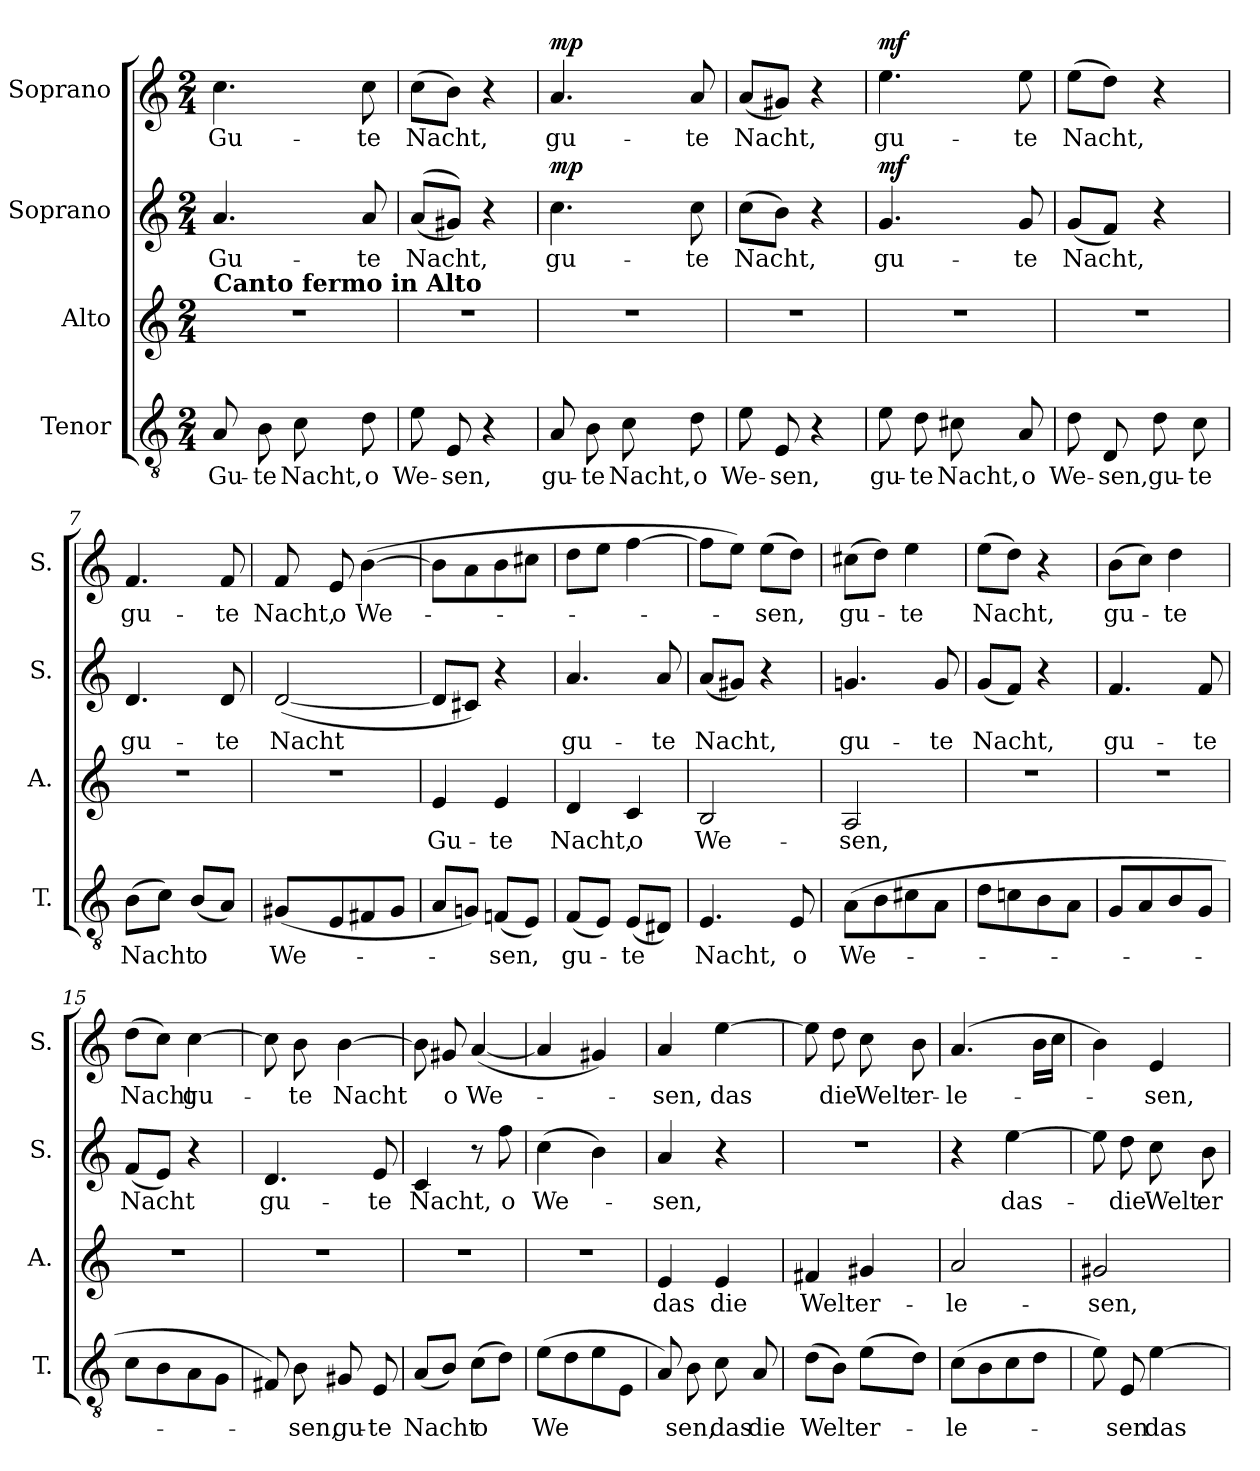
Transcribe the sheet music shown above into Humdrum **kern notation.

**kern	**text	**kern	**text	**kern	**text	**dynam	**kern	**text	**dynam
*part4	*part4	*part3	*part3	*part2	*part2	*part2	*part1	*part1	*part1
*staff4	*staff4	*staff3	*staff3	*staff2	*staff2	*staff2	*staff1	*staff1	*staff1
*I"Tenor	*	*I"Alto	*	*I"Soprano	*	*	*I"Soprano	*	*
*I'T.	*	*I'A.	*	*I'S.	*	*	*I'S.	*	*
*clefGv2	*	*clefG2	*	*clefG2	*	*	*clefG2	*	*
*k[]	*	*k[]	*	*k[]	*	*	*k[]	*	*
*M2/4	*	*M2/4	*	*M2/4	*	*	*M2/4	*	*
*MM55	*	*MM55	*	*MM55	*	*	*MM55	*	*
=1	=1	=1	=1	=1	=1	=1	=1	=1	=1
!	!	!LO:TX:a:B:t=Canto fermo in Alto	!	!	!	!	!	!	!
!	!LO:LY:b	!	!	!	!LO:LY:b	!	!	!LO:LY:b	!
8A/	Gu-	2r	.	4.a/	Gu-	.	4.cc\	Gu-	.
!	!LO:LY:b	!	!	!	!	!	!	!	!
8B\	-te	.	.	.	.	.	.	.	.
!	!LO:LY:b	!	!	!	!	!	!	!	!
8c\	Nacht,	.	.	.	.	.	.	.	.
!	!LO:LY:b	!	!	!	!LO:LY:b	!	!	!LO:LY:b	!
8d\	o	.	.	8a/	-te	.	8cc\	-te	.
=2	=2	=2	=2	=2	=2	=2	=2	=2	=2
!	!LO:LY:b	!	!	!	!LO:LY:b	!	!	!LO:LY:b	!
8e\	We-	2r	.	(<(<8a/L	Nacht,	.	(>8cc\L	Nacht,	.
!	!LO:LY:b	!	!	!	!	!	!	!	!
8E/	-sen,	.	.	8g#X/J))	.	.	8b\J)	.	.
4r	.	.	.	4r	.	.	4r	.	.
=3	=3	=3	=3	=3	=3	=3	=3	=3	=3
!	!LO:LY:b	!	!	!	!LO:LY:b	!LO:DY:b	!	!LO:LY:b	!LO:DY:b
8A/	gu-	2r	.	4.cc\	gu-	mp	4.a/	gu-	mp
!	!LO:LY:b	!	!	!	!	!	!	!	!
8B\	-te	.	.	.	.	.	.	.	.
!	!LO:LY:b	!	!	!	!	!	!	!	!
8c\	Nacht,	.	.	.	.	.	.	.	.
!	!LO:LY:b	!	!	!	!LO:LY:b	!	!	!LO:LY:b	!
8d\	o	.	.	8cc\	-te	.	8a/	-te	.
=4	=4	=4	=4	=4	=4	=4	=4	=4	=4
!	!LO:LY:b	!	!	!	!LO:LY:b	!	!	!LO:LY:b	!
8e\	We-	2r	.	(>8cc\L	Nacht,	.	(<8a/L	Nacht,	.
!	!LO:LY:b	!	!	!	!	!	!	!	!
8E/	-sen,	.	.	8b\J)	.	.	8g#X/J)	.	.
4r	.	.	.	4r	.	.	4r	.	.
=5	=5	=5	=5	=5	=5	=5	=5	=5	=5
!	!LO:LY:b	!	!	!	!LO:LY:b	!LO:DY:b	!	!LO:LY:b	!LO:DY:b
8e\	gu-	2r	.	4.g/	gu-	mf	4.ee\	gu-	mf
!	!LO:LY:b	!	!	!	!	!	!	!	!
8d\	-te	.	.	.	.	.	.	.	.
!	!LO:LY:b	!	!	!	!	!	!	!	!
8c#X\	Nacht,	.	.	.	.	.	.	.	.
!	!LO:LY:b	!	!	!	!LO:LY:b	!	!	!LO:LY:b	!
8A/	o	.	.	8g/	-te	.	8ee\	-te	.
=6	=6	=6	=6	=6	=6	=6	=6	=6	=6
!	!LO:LY:b	!	!	!	!LO:LY:b	!	!	!LO:LY:b	!
8d\	We-	2r	.	(<8g/L	Nacht,	.	(>8ee\L	Nacht,	.
!	!LO:LY:b	!	!	!	!	!	!	!	!
8D/	-sen,	.	.	8f/J)	.	.	8dd\J)	.	.
!	!LO:LY:b	!	!	!	!	!	!	!	!
8d\	gu-	.	.	4r	.	.	4r	.	.
!	!LO:LY:b	!	!	!	!	!	!	!	!
8c\	-te	.	.	.	.	.	.	.	.
=7	=7	=7	=7	=7	=7	=7	=7	=7	=7
!	!LO:LY:b	!	!	!	!LO:LY:b	!	!	!LO:LY:b	!
(>8B\L	Nacht	2r	.	4.d/	gu-	.	4.f/	gu-	.
8c\J)	.	.	.	.	.	.	.	.	.
!	!LO:LY:b	!	!	!	!	!	!	!	!
(<8B/L	o	.	.	.	.	.	.	.	.
!	!	!	!	!	!LO:LY:b	!	!	!LO:LY:b	!
8A/J)	.	.	.	8d/	-te	.	8f/	-te	.
!!LO:LB:g=z
=8	=8	=8	=8	=8	=8	=8	=8	=8	=8
!	!LO:LY:b	!	!	!	!LO:LY:b	!	!	!LO:LY:b	!
(>8G#X/L	We-	2r	.	(>[2d/	Nacht	.	8f/	Nacht,	.
!	!	!	!	!	!	!	!	!LO:LY:b	!
8E/	.	.	.	.	.	.	8e/	o	.
!	!	!	!	!	!	!	!	!LO:LY:b	!
8F#X/	.	.	.	.	.	.	(>[4b\	We-	.
8G#/J	.	.	.	.	.	.	.	.	.
=9	=9	=9	=9	=9	=9	=9	=9	=9	=9
!	!	!	!LO:LY:b	!	!	!	!	!	!
8A/L	.	4e/	Gu-	8d/L]	.	.	8b\L]	.	.
8Gn/J)	.	.	.	8c#X/J)	.	.	8a\	.	.
!	!LO:LY:b	!	!LO:LY:b	!	!	!	!	!	!
(<8Fn/L	-sen,	4e/	-te	4r	.	.	8b\	.	.
8E/J)	.	.	.	.	.	.	8cc#X\J	.	.
=10	=10	=10	=10	=10	=10	=10	=10	=10	=10
!	!LO:LY:b	!	!LO:LY:b	!	!LO:LY:b	!	!	!	!
(<8F/L	gu-	4d/	Nacht,	4.a/	gu-	.	8dd\L	.	.
8E/J)	.	.	.	.	.	.	8ee\J	.	.
!	!LO:LY:b	!	!LO:LY:b	!	!	!	!	!	!
(<8E/L	-te	4c/	o	.	.	.	[4ff\	.	.
!	!	!	!	!	!LO:LY:b	!	!	!	!
8D#X/J)	.	.	.	8a/	-te	.	.	.	.
=11	=11	=11	=11	=11	=11	=11	=11	=11	=11
!	!LO:LY:b	!	!LO:LY:b	!	!LO:LY:b	!	!	!	!
4.E/	Nacht,	2B/	We-	(<8a/L	Nacht,	.	8ff\L]	.	.
.	.	.	.	8g#X/J)	.	.	8ee\J)	.	.
!	!	!	!	!	!	!	!	!LO:LY:b	!
.	.	.	.	4r	.	.	(>8ee\L	-sen,	.
!	!LO:LY:b	!	!	!	!	!	!	!	!
8E/	o	.	.	.	.	.	8dd\J)	.	.
=12	=12	=12	=12	=12	=12	=12	=12	=12	=12
!	!LO:LY:b	!	!LO:LY:b	!	!LO:LY:b	!	!	!LO:LY:b	!
(>8A\L	We-	2A/	-sen,	4.gn/	gu-	.	(>8cc#X\L	gu-	.
8B\	.	.	.	.	.	.	8dd\J)	.	.
!	!	!	!	!	!	!	!	!LO:LY:b	!
8c#X\	.	.	.	.	.	.	4ee\	-te	.
!	!	!	!	!	!LO:LY:b	!	!	!	!
8A\J	.	.	.	8g/	-te	.	.	.	.
=13	=13	=13	=13	=13	=13	=13	=13	=13	=13
!	!	!	!	!	!LO:LY:b	!	!	!LO:LY:b	!
8d\L	.	2r	.	(<8g/L	Nacht,	.	(>8ee\L	Nacht,	.
8cn\	.	.	.	8f/J)	.	.	8dd\J)	.	.
8B\	.	.	.	4r	.	.	4r	.	.
8A\J	.	.	.	.	.	.	.	.	.
=14	=14	=14	=14	=14	=14	=14	=14	=14	=14
!	!	!	!	!	!LO:LY:b	!	!	!LO:LY:b	!
8G/L	.	2r	.	4.f/	gu-	.	(>8b\L	gu-	.
8A/	.	.	.	.	.	.	8cc\J)	.	.
!	!	!	!	!	!	!	!	!LO:LY:b	!
8B/	.	.	.	.	.	.	4dd\	te	.
!	!	!	!	!	!LO:LY:b	!	!	!	!
8G/J	.	.	.	8f/	-te	.	.	.	.
=15	=15	=15	=15	=15	=15	=15	=15	=15	=15
!	!	!	!	!	!LO:LY:b	!	!	!LO:LY:b	!
8c\L	.	2r	.	(<8f/L	Nacht	.	(>8dd\L	Nacht	.
8B\	.	.	.	8e/J)	.	.	8cc\J)	.	.
!	!	!	!	!	!	!	!	!LO:LY:b	!
8A\	.	.	.	4r	.	.	[4cc\	gu-	.
8G\J	.	.	.	.	.	.	.	.	.
!!LO:PB:g=z
=16	=16	=16	=16	=16	=16	=16	=16	=16	=16
!	!	!	!	!	!LO:LY:b	!	!	!	!
8F#X/)	.	2r	.	4.d/	gu-	.	8cc\]	.	.
!	!LO:LY:b	!	!	!	!	!	!	!LO:LY:b	!
8B\	-sen,	.	.	.	.	.	8b\	-te	.
!	!LO:LY:b	!	!	!	!	!	!	!LO:LY:b	!
8G#X/	gu-	.	.	.	.	.	[4b\	Nacht	.
!	!LO:LY:b	!	!	!	!LO:LY:b	!	!	!	!
8E/	-te	.	.	8e/	-te	.	.	.	.
=17	=17	=17	=17	=17	=17	=17	=17	=17	=17
!	!LO:LY:b	!	!	!	!LO:LY:b	!	!	!	!
(<8A/L	Nacht	2r	.	4c/	Nacht,	.	8b\]	.	.
!	!	!	!	!	!	!	!	!LO:LY:b	!
8B/J)	.	.	.	.	.	.	8g#X/	o	.
!	!LO:LY:b	!	!	!	!	!	!	!LO:LY:b	!
(>8c\L	o	.	.	8r	.	.	(<[4a/	We-	.
!	!	!	!	!	!LO:LY:b	!	!	!	!
8d\J)	.	.	.	8ff\	o	.	.	.	.
=18	=18	=18	=18	=18	=18	=18	=18	=18	=18
!	!LO:LY:b	!	!	!	!LO:LY:b	!	!	!	!
(>8e\L	We	2r	.	(>4cc\	We-	.	4a/]	.	.
8d\	.	.	.	.	.	.	.	.	.
8e\	.	.	.	4b\)	.	.	4g#X/)	.	.
8E/J	.	.	.	.	.	.	.	.	.
=19	=19	=19	=19	=19	=19	=19	=19	=19	=19
!	!	!	!LO:LY:b	!	!LO:LY:b	!	!	!LO:LY:b	!
8A/)	.	4e/	das	4a/	-sen,	.	4a/	-sen,	.
!	!LO:LY:b	!	!	!	!	!	!	!	!
8B\	sen,	.	.	.	.	.	.	.	.
!	!LO:LY:b	!	!LO:LY:b	!	!	!	!	!LO:LY:b	!
8c\	das	4e/	die	4r	.	.	[4ee\	das	.
!	!LO:LY:b	!	!	!	!	!	!	!	!
8A/	die	.	.	.	.	.	.	.	.
=20	=20	=20	=20	=20	=20	=20	=20	=20	=20
!	!LO:LY:b	!	!LO:LY:b	!	!	!	!	!	!
(>8d\L	Welt	4f#X/	Welt	2r	.	.	8ee\]	.	.
!	!	!	!	!	!	!	!	!LO:LY:b	!
8B\J)	.	.	.	.	.	.	8dd\	die	.
!	!LO:LY:b	!	!LO:LY:b	!	!	!	!	!LO:LY:b	!
(>8e\L	er-	4g#X/	er-	.	.	.	8cc\	Welt	.
!	!	!	!	!	!	!	!	!LO:LY:b	!
8d\J)	.	.	.	.	.	.	8b\	er-	.
=21	=21	=21	=21	=21	=21	=21	=21	=21	=21
!	!LO:LY:b	!	!LO:LY:b	!	!	!	!	!LO:LY:b	!
(>8c\L	le-	2a/	-le-	4r	.	.	(>4.a/	-le-	.
8B\	.	.	.	.	.	.	.	.	.
!	!	!	!	!	!LO:LY:b	!	!	!	!
8c\	.	.	.	[4ee\	das-	.	.	.	.
8d\J	.	.	.	.	.	.	16b\LL	.	.
.	.	.	.	.	.	.	16cc\JJ	.	.
=22	=22	=22	=22	=22	=22	=22	=22	=22	=22
!	!	!	!LO:LY:b	!	!	!	!	!	!
8e\)	.	2g#X/	-sen,	8ee\]	.	.	4b\)	.	.
!	!LO:LY:b	!	!	!	!LO:LY:b	!	!	!	!
8E/	-sen	.	.	8dd\	-die	.	.	.	.
!	!LO:LY:b	!	!	!	!LO:LY:b	!	!	!LO:LY:b	!
[4e\	das-	.	.	8cc\	Welt	.	4e/	-sen,	.
!	!	!	!	!	!LO:LY:b	!	!	!	!
.	.	.	.	8b\	er-	.	.	.	.
=	=	=	=	=	=	=	=	=	=
*-	*-	*-	*-	*-	*-	*-	*-	*-	*-
